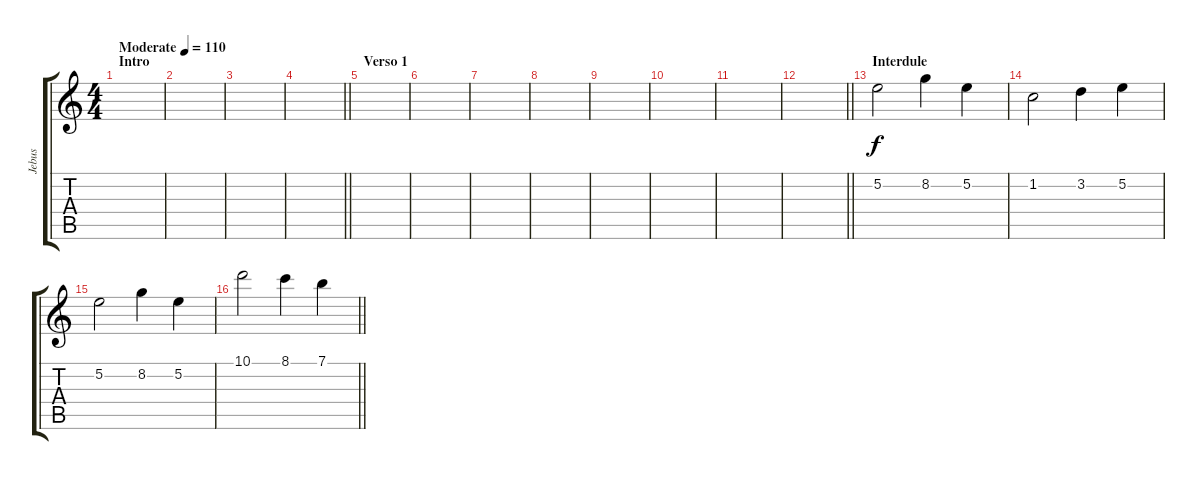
\track ("Jebus" "Jebus") {instrument distortionguitar}
\staff {score tabs}
\tuning (E4 B3 G3 D3 A2 E2) {hide}
\ts (4 4)
\section ("" "Intro")
\tempo (110 "Moderate")
\clef g2
\ks c
|
|
|
\barLineRight lightlight
|
\section ("" "Verso 1")
|
|
|
|
|
|
|
\barLineRight lightlight
|
\section ("" "Interdule")
5.2.2 8.2.4 5.2.4 |
1.2.2 3.2.4 5.2.4 |
5.2.2 8.2.4 5.2.4 |
\barLineRight lightlight
10.1.2 8.1.4 7.1.4
